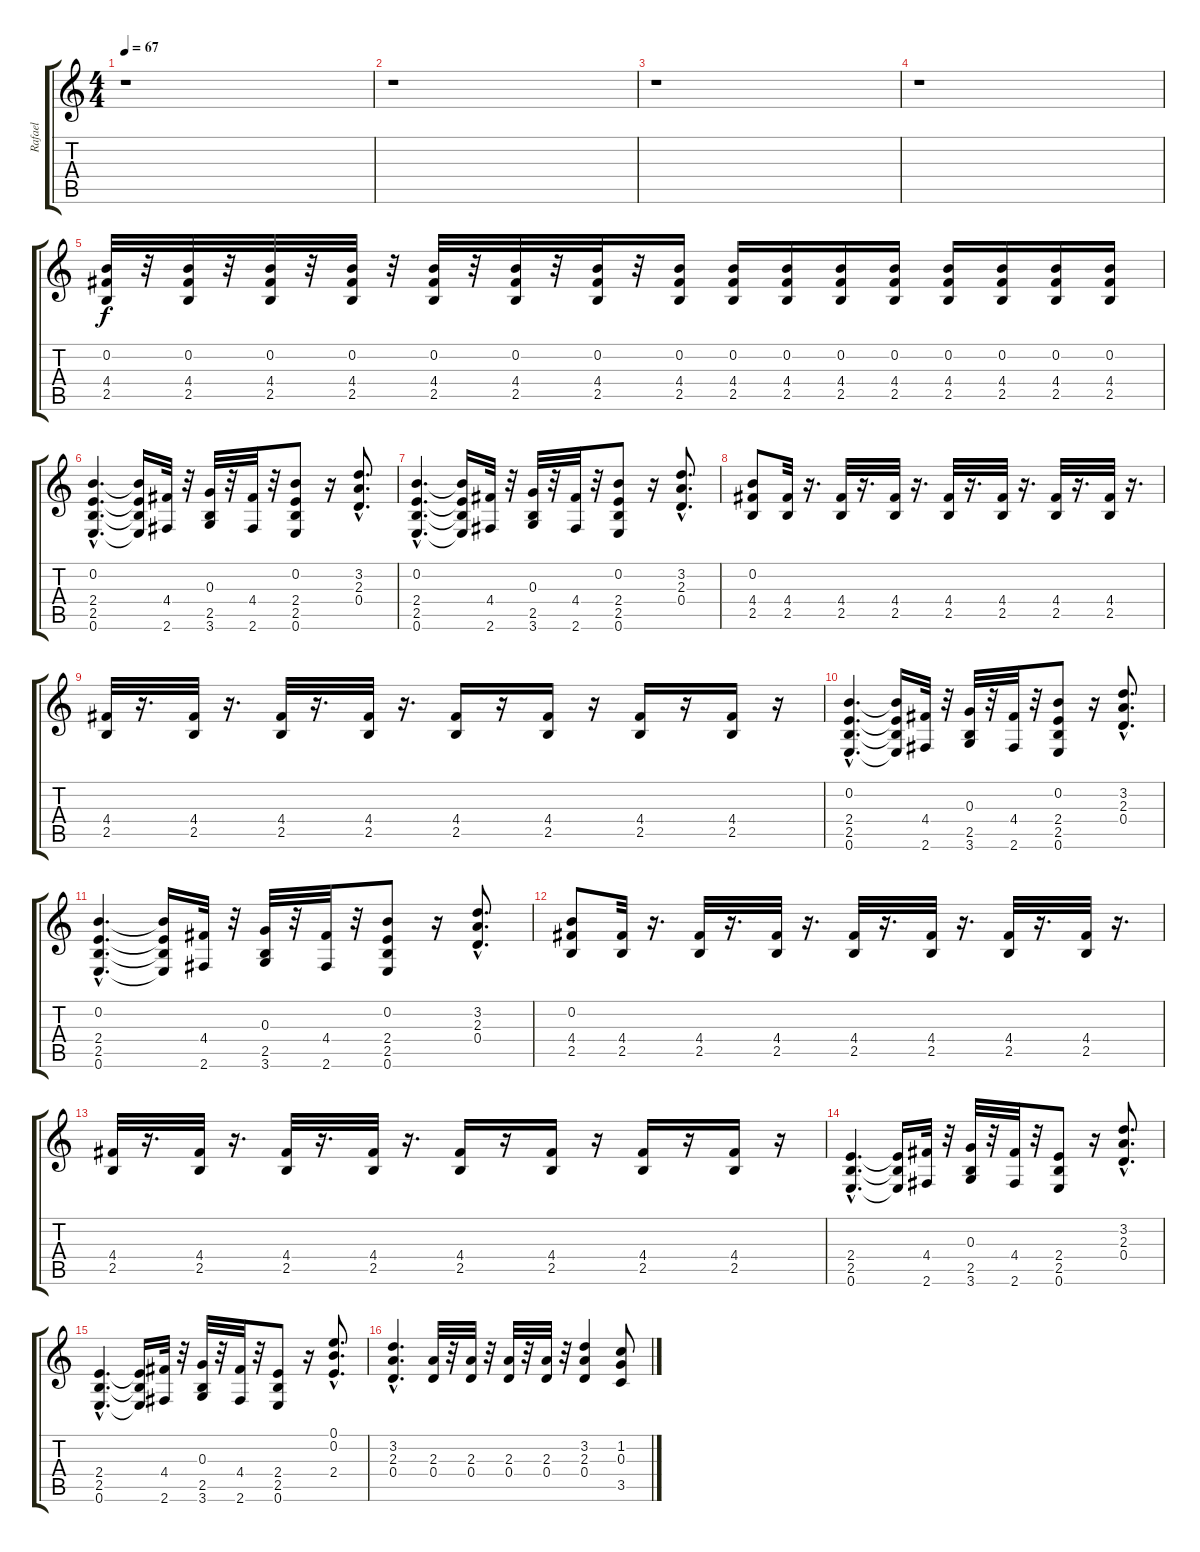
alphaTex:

\track ("Rafael" "Rafael") {instrument distortionguitar}
\staff {score tabs}
\tuning (E4 B3 G3 D3 A2 E2) {hide}
\ts (4 4)
\tempo 67
\clef g2
\ks c
r.1{dy f} |
r.1 |
r.1 |
r.1 |
(0.2 4.4 2.5).32 r.32 (0.2 4.4 2.5).32 r.32 (0.2 4.4 2.5).32 r.32 (0.2 4.4 2.5).32 r.32 (0.2 4.4 2.5).32 r.32 (0.2 4.4 2.5).32 r.32 (0.2 4.4 2.5).32 r.32 (0.2 4.4 2.5).16 (0.2 4.4 2.5).16 (0.2 4.4 2.5).16 (0.2 4.4 2.5).16 (0.2 4.4 2.5).16 (0.2 4.4 2.5).16 (0.2 4.4 2.5).16 (0.2 4.4 2.5).16 (0.2 4.4 2.5).16 |
(0.2{hac} 2.4{hac} 2.5{hac} 0.6{hac}).4{d} (0.2{t} 2.4{t} 2.5{t} 0.6{t}).16 (4.4 2.6).32 r.32 (0.3 2.5 3.6).32 r.32 (4.4 2.6).32 r.32 (0.2 2.4 2.5 0.6).8 r.16 (3.2{hac} 2.3{hac} 0.4{hac}).8{d} |
(0.2{hac} 2.4{hac} 2.5{hac} 0.6{hac}).4{d} (0.2{t} 2.4{t} 2.5{t} 0.6{t}).16 (4.4 2.6).32 r.32 (0.3 2.5 3.6).32 r.32 (4.4 2.6).32 r.32 (0.2 2.4 2.5 0.6).8 r.16 (3.2{hac} 2.3{hac} 0.4{hac}).8{d} |
(0.2 4.4 2.5).8 (4.4 2.5).32 r.16{d} (4.4 2.5).32 r.16{d} (4.4 2.5).32 r.16{d} (4.4 2.5).32 r.16{d} (4.4 2.5).32 r.16{d} (4.4 2.5).32 r.16{d} (4.4 2.5).32 r.16{d} |
(4.4 2.5).32 r.16{d} (4.4 2.5).32 r.16{d} (4.4 2.5).32 r.16{d} (4.4 2.5).32 r.16{d} (4.4 2.5).16 r.16 (4.4 2.5).16 r.16 (4.4 2.5).16 r.16 (4.4 2.5).16 r.16 |
(0.2{hac} 2.4{hac} 2.5{hac} 0.6{hac}).4{d} (0.2{t} 2.4{t} 2.5{t} 0.6{t}).16 (4.4 2.6).32 r.32 (0.3 2.5 3.6).32 r.32 (4.4 2.6).32 r.32 (0.2 2.4 2.5 0.6).8 r.16 (3.2{hac} 2.3{hac} 0.4{hac}).8{d} |
(0.2{hac} 2.4{hac} 2.5{hac} 0.6{hac}).4{d} (0.2{t} 2.4{t} 2.5{t} 0.6{t}).16 (4.4 2.6).32 r.32 (0.3 2.5 3.6).32 r.32 (4.4 2.6).32 r.32 (0.2 2.4 2.5 0.6).8 r.16 (3.2{hac} 2.3{hac} 0.4{hac}).8{d} |
(0.2 4.4 2.5).8 (4.4 2.5).32 r.16{d} (4.4 2.5).32 r.16{d} (4.4 2.5).32 r.16{d} (4.4 2.5).32 r.16{d} (4.4 2.5).32 r.16{d} (4.4 2.5).32 r.16{d} (4.4 2.5).32 r.16{d} |
(4.4 2.5).32 r.16{d} (4.4 2.5).32 r.16{d} (4.4 2.5).32 r.16{d} (4.4 2.5).32 r.16{d} (4.4 2.5).16 r.16 (4.4 2.5).16 r.16 (4.4 2.5).16 r.16 (4.4 2.5).16 r.16 |
(2.4{hac} 2.5{hac} 0.6{hac}).4{d} (2.4{t} 2.5{t} 0.6{t}).16 (4.4 2.6).32 r.32 (0.3 2.5 3.6).32 r.32 (4.4 2.6).32 r.32 (2.4 2.5 0.6).8 r.16 (3.2{hac} 2.3{hac} 0.4{hac}).8{d} |
(2.4{hac} 2.5{hac} 0.6{hac}).4{d} (2.4{t} 2.5{t} 0.6{t}).16 (4.4 2.6).32 r.32 (0.3 2.5 3.6).32 r.32 (4.4 2.6).32 r.32 (2.4 2.5 0.6).8 r.16 (0.1{hac} 0.2{hac} 2.4{hac}).8{d} |
(3.2{hac} 2.3{hac} 0.4{hac}).4{d} (2.3 0.4).32 r.32 (2.3 0.4).32 r.32 (2.3 0.4).32 r.32 (2.3 0.4).32 r.32 (3.2 2.3 0.4).4 (1.2 0.3 3.5).8
